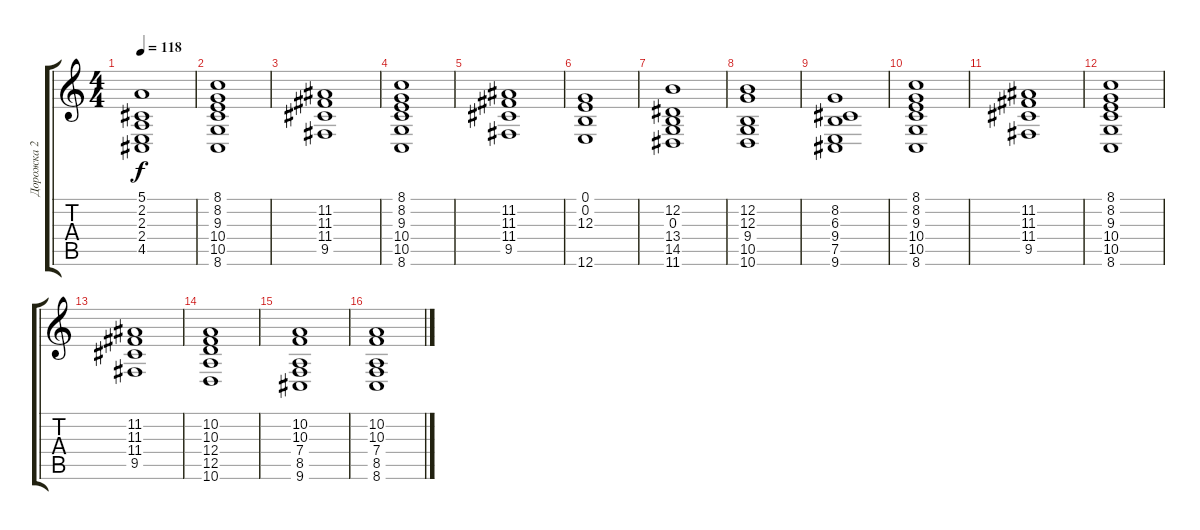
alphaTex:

\track ("Дорожка 2" "Дорожка 2") {instrument choiraahs}
\staff {score tabs}
\tuning (E4 B3 G3 D3 A2 E2) {hide}
\ts (4 4)
\tempo 118
\clef g2
\ks c
(5.1 2.2 2.3 2.4 4.5).1{dy f} |
(8.1 8.2 9.3 10.4 10.5 8.6).1 |
(11.2 11.3 11.4 9.5).1 |
(8.1 8.2 9.3 10.4 10.5 8.6).1 |
(11.2 11.3 11.4 9.5).1 |
(0.1 0.2 12.3 12.6).1 |
(12.2 0.3 13.4 14.5 11.6).1 |
(12.2 12.3 9.4 10.5 10.6).1 |
(8.2 6.3 9.4 7.5 9.6).1 |
(8.1 8.2 9.3 10.4 10.5 8.6).1 |
(11.2 11.3 11.4 9.5).1 |
(8.1 8.2 9.3 10.4 10.5 8.6).1 |
(11.2 11.3 11.4 9.5).1 |
(10.2 10.3 12.4 12.5 10.6).1 |
(10.2 10.3 7.4 8.5 9.6).1 |
(10.2 10.3 7.4 8.5 8.6).1
